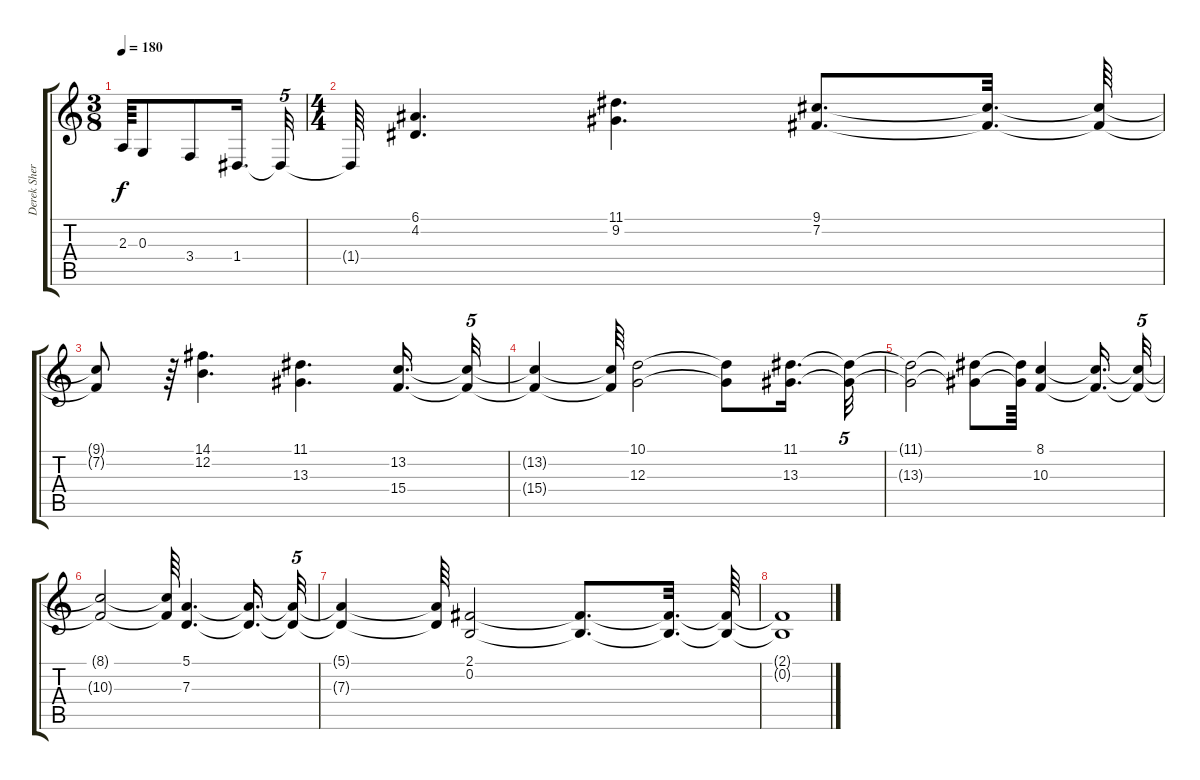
\track ("Derek Sherinian" "Derek Sher") {instrument rockorgan}
\staff {score tabs}
\tuning (E4 B3 G3 D3 A2 E2) {hide}
\ts (3 8)
\tempo 180
\clef g2
\ks c
2.3{t}.64{dy f} 0.3.8 3.4.8 1.4.16{d} 1.4{t}.32{tu (5 4)} |
\ts (4 4)
1.4{t}.64 (6.1 4.2).4{d instrument rockorgan} (11.1 9.2).4{d} (9.1 7.2).8{d} (9.1{t} 7.2{t}).32{d} (9.1{t} 7.2{t}).64 |
(9.1{t} 7.2{t}).8 r.64 (14.1 12.2).4{d} (11.1 13.3).4{d} (13.2 15.4).16{d} (13.2{t} 15.4{t}).32{tu (5 4)} |
(13.2{t} 15.4{t}).4 (13.2{t} 15.4{t}).64 (10.1 12.3).2 (10.1{t} 12.3{t}).8 (11.1 13.3).16{d} (11.1{t} 13.3{t}).32{tu (5 4)} |
(11.1{t} 13.3{t}).2 (11.1{t} 13.3{t}).8 (11.1{t} 13.3{t}).64 (8.1 10.3).4 (8.1{t} 10.3{t}).16{d} (8.1{t} 10.3{t}).32{tu (5 4)} |
(8.1{t} 10.3{t}).2 (8.1{t} 10.3{t}).64 (5.1 7.3).4{d} (5.1{t} 7.3{t}).16{d} (5.1{t} 7.3{t}).32{tu (5 4)} |
(5.1{t} 7.3{t}).4 (5.1{t} 7.3{t}).64 (2.1 0.2).2 (2.1{t} 0.2{t}).8{d} (2.1{t} 0.2{t}).32{d} (2.1{t} 0.2{t}).64 |
(2.1{t} 0.2{t}).1
